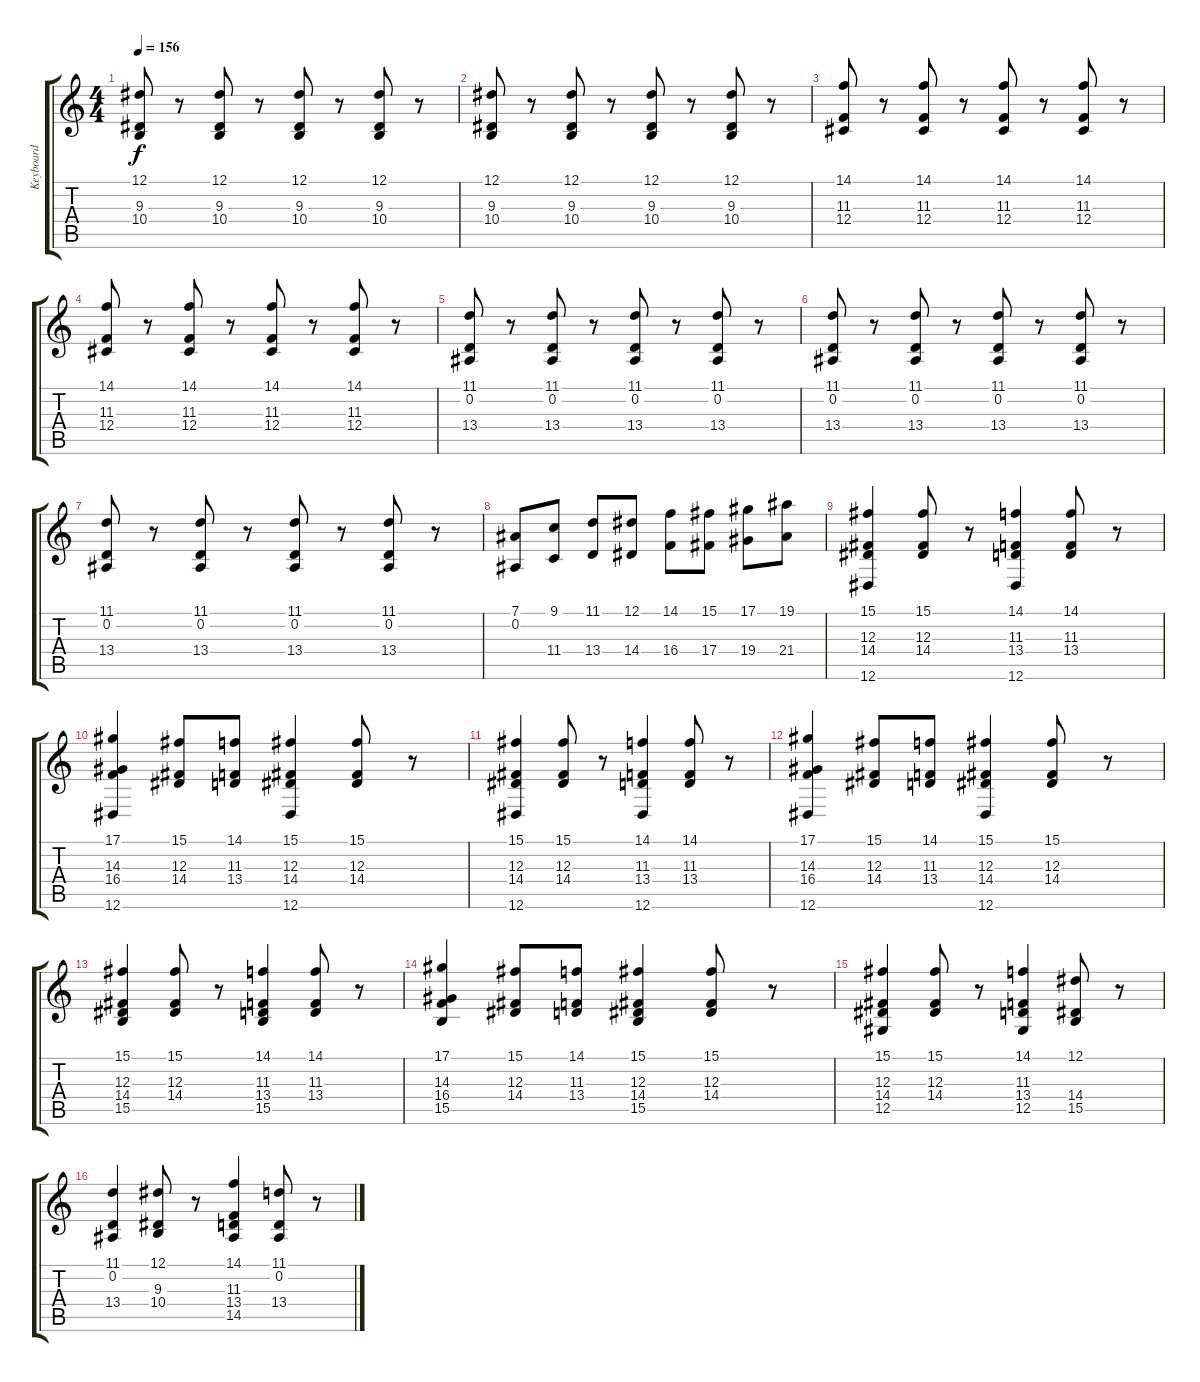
\track ("Keyboard " "Keyboard ") {instrument stringensemble1}
\staff {score tabs}
\tuning (Eb4 Bb3 Gb3 Db3 Ab2 Eb2) {hide}
\ts (4 4)
\tempo 156
\clef g2
\ks c
(12.1 9.3 10.4).8{dy f} r.8 (12.1 9.3 10.4).8 r.8 (12.1 9.3 10.4).8 r.8 (12.1 9.3 10.4).8 r.8 |
(12.1 9.3 10.4).8 r.8 (12.1 9.3 10.4).8 r.8 (12.1 9.3 10.4).8 r.8 (12.1 9.3 10.4).8 r.8 |
(14.1 11.3 12.4).8 r.8 (14.1 11.3 12.4).8 r.8 (14.1 11.3 12.4).8 r.8 (14.1 11.3 12.4).8 r.8 |
(14.1 11.3 12.4).8 r.8 (14.1 11.3 12.4).8 r.8 (14.1 11.3 12.4).8 r.8 (14.1 11.3 12.4).8 r.8 |
(11.1 0.2 13.4).8 r.8 (11.1 0.2 13.4).8 r.8 (11.1 0.2 13.4).8 r.8 (11.1 0.2 13.4).8 r.8 |
(11.1 0.2 13.4).8 r.8 (11.1 0.2 13.4).8 r.8 (11.1 0.2 13.4).8 r.8 (11.1 0.2 13.4).8 r.8 |
(11.1 0.2 13.4).8 r.8 (11.1 0.2 13.4).8 r.8 (11.1 0.2 13.4).8 r.8 (11.1 0.2 13.4).8 r.8 |
(7.1 0.2).8 (9.1 11.4).8 (11.1 13.4).8 (12.1 14.4).8 (14.1 16.4).8 (15.1 17.4).8 (17.1 19.4).8 (19.1 21.4).8 |
(15.1 12.3 14.4 12.6).4 (15.1 12.3 14.4).8 r.8 (14.1 11.3 13.4 12.6).4 (14.1 11.3 13.4).8 r.8 |
(17.1 14.3 16.4 12.6).4 (15.1 12.3 14.4).8 (14.1 11.3 13.4).8 (15.1 12.3 14.4 12.6).4 (15.1 12.3 14.4).8 r.8 |
(15.1 12.3 14.4 12.6).4 (15.1 12.3 14.4).8 r.8 (14.1 11.3 13.4 12.6).4 (14.1 11.3 13.4).8 r.8 |
(17.1 14.3 16.4 12.6).4 (15.1 12.3 14.4).8 (14.1 11.3 13.4).8 (15.1 12.3 14.4 12.6).4 (15.1 12.3 14.4).8 r.8 |
(15.1 12.3 14.4 15.5).4 (15.1 12.3 14.4).8 r.8 (14.1 11.3 13.4 15.5).4 (14.1 11.3 13.4).8 r.8 |
(17.1 14.3 16.4 15.5).4 (15.1 12.3 14.4).8 (14.1 11.3 13.4).8 (15.1 12.3 14.4 15.5).4 (15.1 12.3 14.4).8 r.8 |
(15.1 12.3 14.4 12.5).4 (15.1 12.3 14.4).8 r.8 (14.1 11.3 13.4 12.5).4 (12.1 14.4 15.5).8 r.8 |
(11.1 0.2 13.4).4 (12.1 9.3 10.4).8 r.8 (14.1 11.3 13.4 14.5).4 (11.1 0.2 13.4).8 r.8
